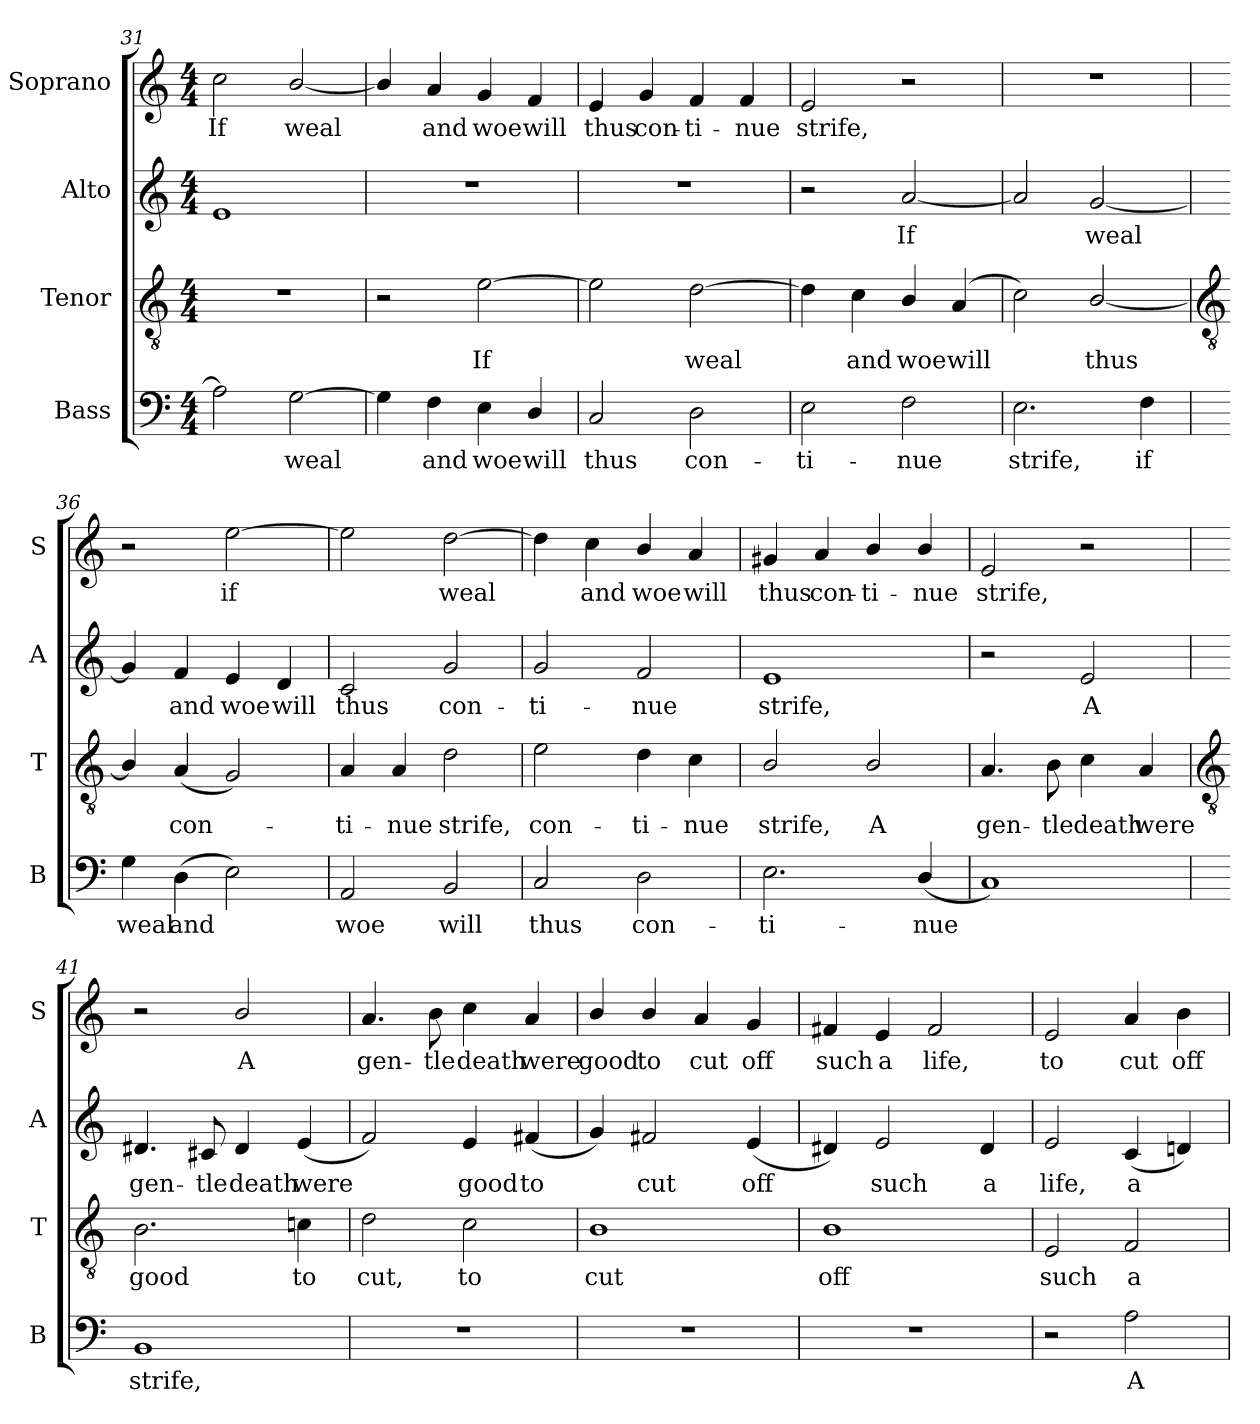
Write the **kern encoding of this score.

**kern	**text	**kern	**text	**kern	**text	**kern	**text
*part4	*part4	*part3	*part3	*part2	*part2	*part1	*part1
*staff4	*staff4	*staff3	*staff3	*staff2	*staff2	*staff1	*staff1
*I"Bass	*	*I"Tenor	*	*I"Alto	*	*I"Soprano	*
*I'B	*	*I'T	*	*I'A	*	*I'S	*
!!LO:LB:g=z
*clefF4	*	*clefGv2	*	*clefG2	*	*clefG2	*
*k[]	*	*k[]	*	*k[]	*	*k[]	*
*C:	*	*C:	*	*C:	*	*C:	*
*M4/4	*	*M4/4	*	*M4/4	*	*M4/4	*
=31	=31	=31	=31	=31	=31	=31	=31
!	!	!	!	!	!	!	!LO:LY:b
2A]	.	1r	.	1e	.	2cc	If
!	!LO:LY:b	!	!	!	!	!	!LO:LY:b
[2G	weal	.	.	.	.	[2b/	weal
=32	=32	=32	=32	=32	=32	=32	=32
4G]	.	2r	.	1r	.	4b/]	.
!	!LO:LY:b	!	!	!	!	!	!LO:LY:b
4F	and	.	.	.	.	4a	and
!	!LO:LY:b	!	!LO:LY:b	!	!	!	!LO:LY:b
4E	woe	[2e	If	.	.	4g	woe
!	!LO:LY:b	!	!	!	!	!	!LO:LY:b
4D/	will	.	.	.	.	4f	will
=33	=33	=33	=33	=33	=33	=33	=33
!	!LO:LY:b	!	!	!	!	!	!LO:LY:b
2C	thus	2e]	.	1r	.	4e	thus
!	!	!	!	!	!	!	!LO:LY:b
.	.	.	.	.	.	4g	con-
!	!LO:LY:b	!	!LO:LY:b	!	!	!	!LO:LY:b
2D	con-	[2d	weal	.	.	4f	-ti-
!	!	!	!	!	!	!	!LO:LY:b
.	.	.	.	.	.	4f	-nue
=34	=34	=34	=34	=34	=34	=34	=34
!	!LO:LY:b	!	!	!	!	!	!LO:LY:b
2E	-ti-	4d]	.	2r	.	2e	strife,
!	!	!	!LO:LY:b	!	!	!	!
.	.	4c	and	.	.	.	.
!	!LO:LY:b	!	!LO:LY:b	!	!LO:LY:b	!	!
2F	-nue	4B/	woe	[2a	If	2r	.
!	!	!	!LO:LY:b	!	!	!	!
.	.	(<4A	will	.	.	.	.
=35	=35	=35	=35	=35	=35	=35	=35
!	!LO:LY:b	!	!	!	!	!	!
2.E	strife,	2c)	.	2a]	.	1r	.
!	!	!	!LO:LY:b	!	!LO:LY:b	!	!
.	.	[2B/	thus	[2g	weal	.	.
!	!LO:LY:b	!	!	!	!	!	!
4F	if	.	.	.	.	.	.
!!LO:LB:g=z
=36	=36	=36	=36	=36	=36	=36	=36
*	*	*clefGv2	*	*	*	*	*
!	!LO:LY:b	!	!	!	!	!	!
4G	weal	4B/]	.	4g]	.	2r	.
!	!LO:LY:b	!	!LO:LY:b	!	!LO:LY:b	!	!
(>4D	and	(<4A	con-	4f	and	.	.
!	!	!	!	!	!LO:LY:b	!	!LO:LY:b
2E)	.	2G)	.	4e	woe	[2ee	if
!	!	!	!	!	!LO:LY:b	!	!
.	.	.	.	4d	will	.	.
=37	=37	=37	=37	=37	=37	=37	=37
!	!LO:LY:b	!	!LO:LY:b	!	!LO:LY:b	!	!
2AA	woe	4A	ti-	2c	thus	2ee]	.
!	!	!	!LO:LY:b	!	!	!	!
.	.	4A	-nue	.	.	.	.
!	!LO:LY:b	!	!LO:LY:b	!	!LO:LY:b	!	!LO:LY:b
2BB	will	2d	strife,	2g	con-	[2dd	weal
=38	=38	=38	=38	=38	=38	=38	=38
!	!LO:LY:b	!	!LO:LY:b	!	!LO:LY:b	!	!
2C	thus	2e	con-	2g	-ti-	4dd]	.
!	!	!	!	!	!	!	!LO:LY:b
.	.	.	.	.	.	4cc	and
!	!LO:LY:b	!	!LO:LY:b	!	!LO:LY:b	!	!LO:LY:b
2D	con-	4d	-ti-	2f	-nue	4b/	woe
!	!	!	!LO:LY:b	!	!	!	!LO:LY:b
.	.	4c	-nue	.	.	4a	will
=39	=39	=39	=39	=39	=39	=39	=39
!	!LO:LY:b	!	!LO:LY:b	!	!LO:LY:b	!	!LO:LY:b
2.E	-ti-	2B/	strife,	1e	strife,	4g#X	thus
!	!	!	!	!	!	!	!LO:LY:b
.	.	.	.	.	.	4a	con-
!	!	!	!LO:LY:b	!	!	!	!LO:LY:b
.	.	2B/	A	.	.	4b/	-ti-
!	!LO:LY:b	!	!	!	!	!	!LO:LY:b
(<4D/	-nue	.	.	.	.	4b/	-nue
=40	=40	=40	=40	=40	=40	=40	=40
!	!	!	!LO:LY:b	!	!	!	!LO:LY:b
1C)	.	4.A	gen-	2r	.	2e	strife,
!	!	!	!LO:LY:b	!	!	!	!
.	.	8B	-tle	.	.	.	.
!	!	!	!LO:LY:b	!	!LO:LY:b	!	!
.	.	4c	death	2e	A	2r	.
!	!	!	!LO:LY:b	!	!	!	!
.	.	4A	were	.	.	.	.
!!LO:LB:g=z
=41	=41	=41	=41	=41	=41	=41	=41
*	*	*clefGv2	*	*	*	*	*
!	!LO:LY:b	!	!LO:LY:b	!	!LO:LY:b	!	!
1BB	strife,	2.B	good	4.d#X	gen-	2r	.
!	!	!	!	!	!LO:LY:b	!	!
.	.	.	.	8c#X	-tle	.	.
!	!	!	!	!	!LO:LY:b	!	!LO:LY:b
.	.	.	.	4d#	death	2b/	A
!	!	!	!LO:LY:b	!	!LO:LY:b	!	!
.	.	4cn	to	(<4e	were	.	.
=42	=42	=42	=42	=42	=42	=42	=42
!	!	!	!LO:LY:b	!	!	!	!LO:LY:b
1r	.	2d	cut,	2f)	.	4.a	gen-
!	!	!	!	!	!	!	!LO:LY:b
.	.	.	.	.	.	8b	-tle
!	!	!	!LO:LY:b	!	!LO:LY:b	!	!LO:LY:b
.	.	2c	to	4e	good	4cc	death
!	!	!	!	!	!LO:LY:b	!	!LO:LY:b
.	.	.	.	(<4f#X	to	4a	were
=43	=43	=43	=43	=43	=43	=43	=43
!	!	!	!LO:LY:b	!	!	!	!LO:LY:b
1r	.	1B	cut	4g)	.	4b/	good
!	!	!	!	!	!LO:LY:b	!	!LO:LY:b
.	.	.	.	2f#X	cut	4b/	to
!	!	!	!	!	!	!	!LO:LY:b
.	.	.	.	.	.	4a	cut
!	!	!	!	!	!LO:LY:b	!	!LO:LY:b
.	.	.	.	(<4e	off	4g	off
=44	=44	=44	=44	=44	=44	=44	=44
!	!	!	!LO:LY:b	!	!	!	!LO:LY:b
1r	.	1B	off	4d#X)	.	4f#X	such
!	!	!	!	!	!LO:LY:b	!	!LO:LY:b
.	.	.	.	2e	such	4e	a
!	!	!	!	!	!	!	!LO:LY:b
.	.	.	.	.	.	2f#	life,
!	!	!	!	!	!LO:LY:b	!	!
.	.	.	.	4d#	a	.	.
=45	=45	=45	=45	=45	=45	=45	=45
!	!	!	!LO:LY:b	!	!LO:LY:b	!	!LO:LY:b
2r	.	2E	such	2e	life,	2e	to
!	!LO:LY:b	!	!LO:LY:b	!	!LO:LY:b	!	!LO:LY:b
2A	A	2F	a	(<4c	a	4a	cut
!	!	!	!	!	!	!	!LO:LY:b
.	.	.	.	4dn)	.	4b	off
=	=	=	=	=	=	=	=
*-	*-	*-	*-	*-	*-	*-	*-
